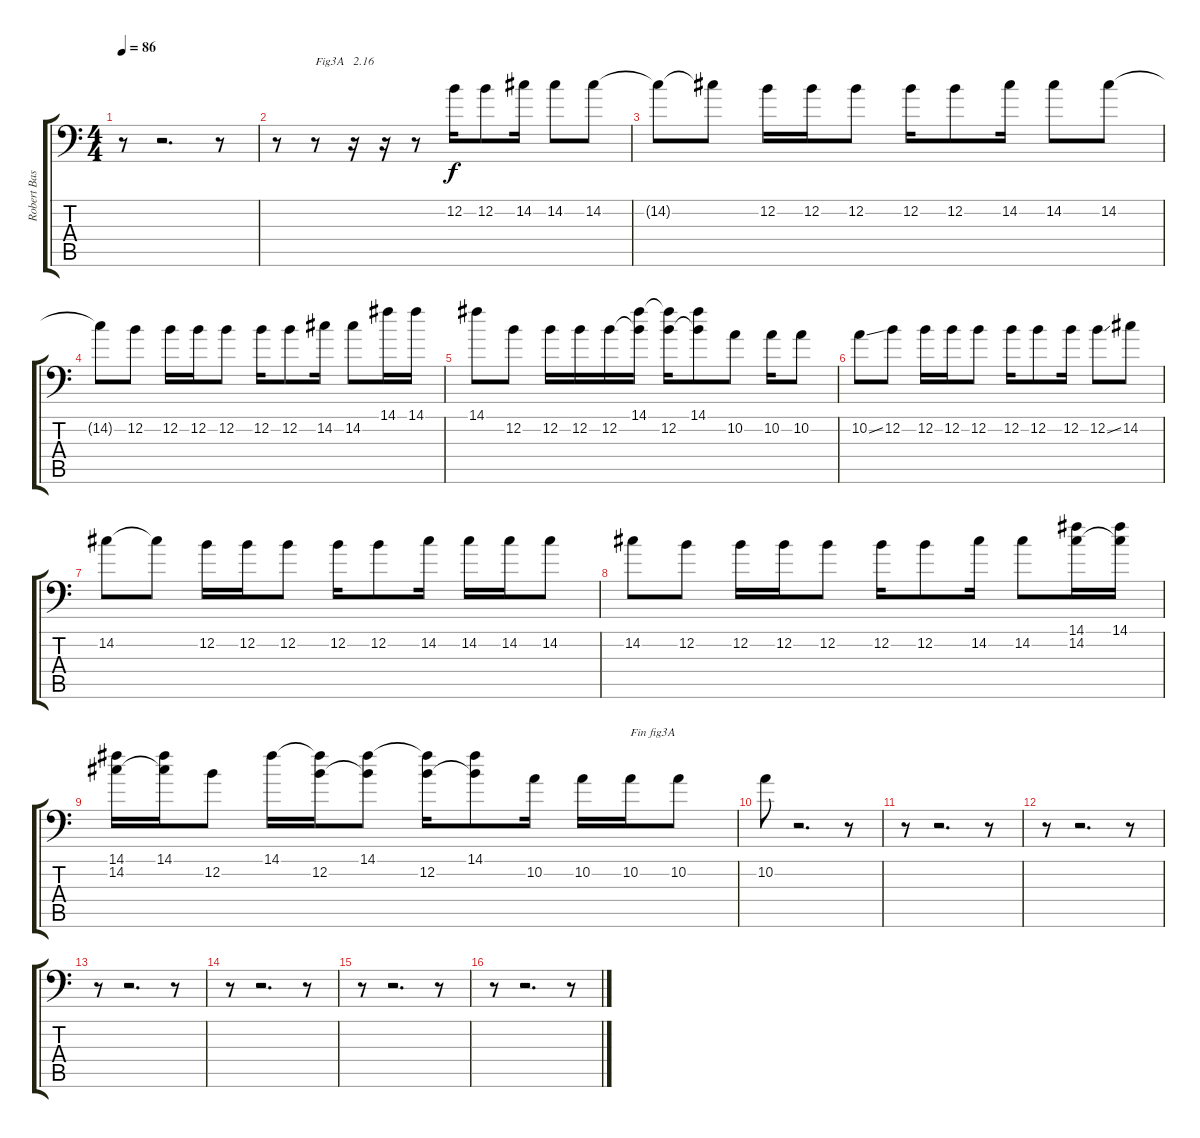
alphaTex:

\track ("Robert BasseVI delay" "Robert Bas") {instrument electricbasspick}
\staff {score tabs}
\tuning (E3 B2 G2 D2 A1 E1) {hide}
\ts (4 4)
\tempo 86
\clef f4
\ks c
r.8{dy f} r.2{d} r.8 |
r.8 r.8{txt "Fig3A   2.16"} r.16 r.16 r.8 12.2.16 12.2.8 14.2.16 14.2.8 14.2.8 |
14.2{t}.8 14.2{t}.8 12.2.16 12.2.16 12.2.8 12.2.16 12.2.8 14.2.16 14.2.8 14.2.8 |
14.2{t}.8 12.2.8 12.2.16 12.2.16 12.2.8 12.2.16 12.2.8 14.2.16 14.2.8 14.1.16 14.1.16 |
14.1.8 12.2.8 12.2.16 12.2.16 12.2.16 (14.1 12.2{t}).16 (14.1{t} 12.2).16 (14.1 12.2{t}).8 10.2.8 10.2.16 10.2.8 |
10.2{ss}.8 12.2.8 12.2.16 12.2.16 12.2.8 12.2.16 12.2.8 12.2.16 12.2{ss}.8 14.2.8 |
14.2.8 14.2{t}.8 12.2.16 12.2.16 12.2.8 12.2.16 12.2.8 14.2.16 14.2.16 14.2.16 14.2.8 |
14.2.8 12.2.8 12.2.16 12.2.16 12.2.8 12.2.16 12.2.8 14.2.16 14.2.8 (14.1 14.2).16 (14.1 14.2{t}).16 |
(14.1 14.2).16 (14.1 14.2{t}).16 12.2.8 14.1.16 (14.1{t} 12.2).16 (14.1 12.2{t}).8 (14.1{t} 12.2).16 (14.1 12.2{t}).8 10.2.16 10.2.16 10.2.16{txt "Fin fig3A"} 10.2.8 |
10.2.8 r.2{d} r.8 |
r.8 r.2{d} r.8 |
r.8 r.2{d} r.8 |
r.8 r.2{d} r.8 |
r.8 r.2{d} r.8 |
r.8 r.2{d} r.8 |
r.8 r.2{d} r.8
